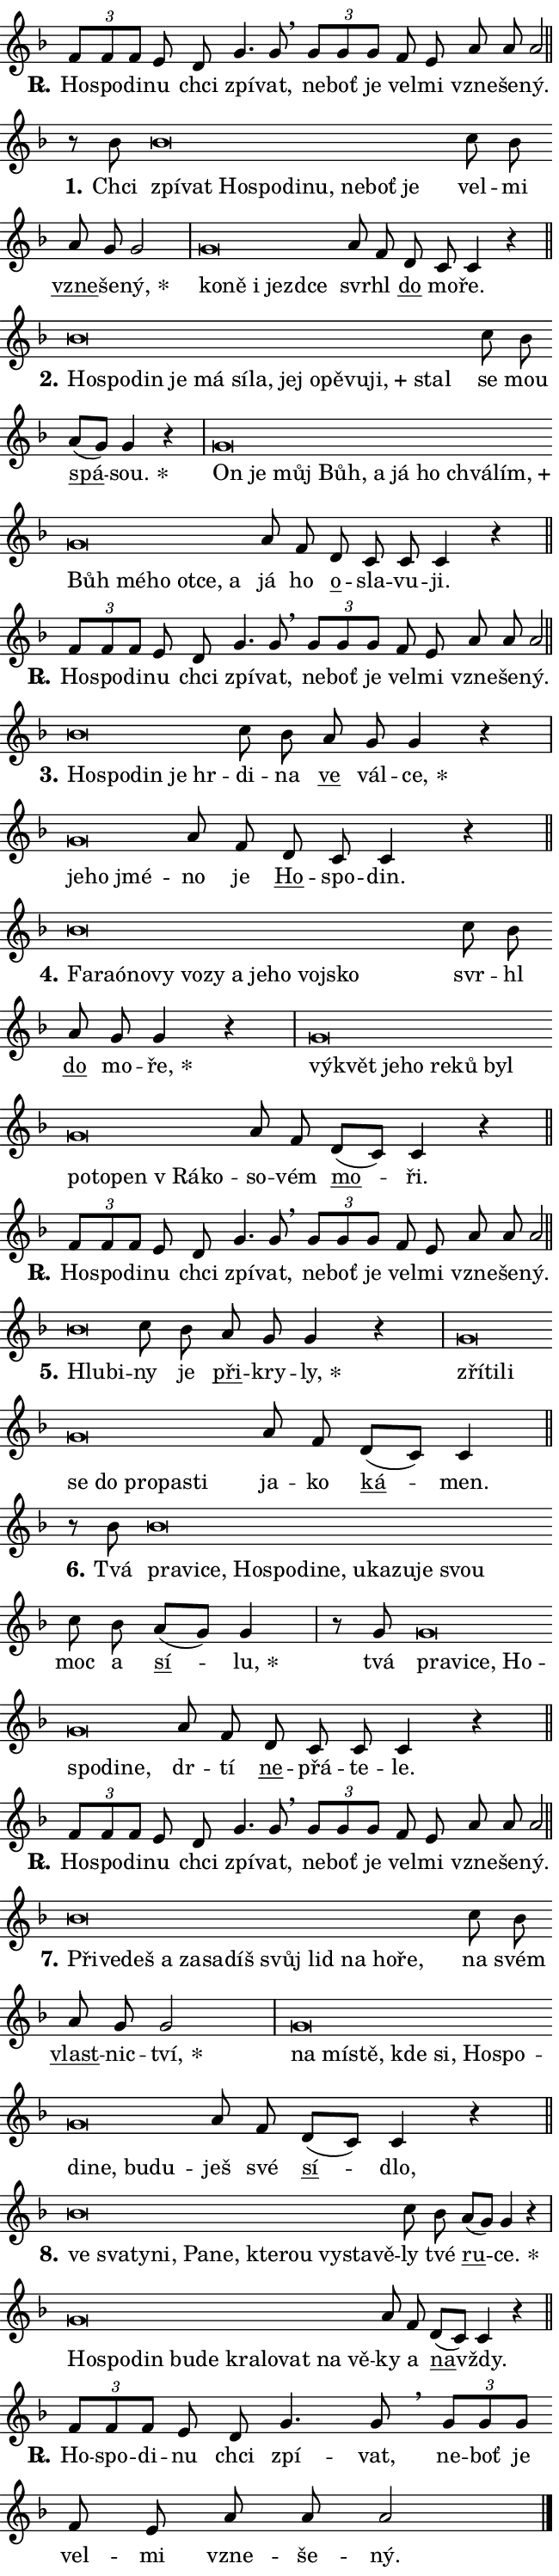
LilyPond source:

\version "2.24.0"
\header { tagline = "" }
\paper {
  indent = 0\cm
  top-margin = 0\cm
  right-margin = 0.13\cm % to fit lyric hyphens
  bottom-margin = 0\cm
  left-margin = 0\cm
  paper-width = 11\cm
  page-breaking = #ly:one-page-breaking
  system-system-spacing.basic-distance = #11
  score-system-spacing.basic-distance = #11
  ragged-last = ##f
}


%% Author: Thomas Morley
%% https://lists.gnu.org/archive/html/lilypond-user/2020-05/msg00002.html
#(define (line-position grob)
"Returns position of @var[grob} in current system:
   @code{'start}, if at first time-step
   @code{'end}, if at last time-step
   @code{'middle} otherwise
"
  (let* ((col (ly:item-get-column grob))
         (ln (ly:grob-object col 'left-neighbor))
         (rn (ly:grob-object col 'right-neighbor))
         (col-to-check-left (if (ly:grob? ln) ln col))
         (col-to-check-right (if (ly:grob? rn) rn col))
         (break-dir-left
           (and
             (ly:grob-property col-to-check-left 'non-musical #f)
             (ly:item-break-dir col-to-check-left)))
         (break-dir-right
           (and
             (ly:grob-property col-to-check-right 'non-musical #f)
             (ly:item-break-dir col-to-check-right))))
        (cond ((eqv? 1 break-dir-left) 'start)
              ((eqv? -1 break-dir-right) 'end)
              (else 'middle))))

#(define (tranparent-at-line-position vctor)
  (lambda (grob)
  "Relying on @code{line-position} select the relevant enry from @var{vctor}.
Used to determine transparency,"
    (case (line-position grob)
      ((end) (not (vector-ref vctor 0)))
      ((middle) (not (vector-ref vctor 1)))
      ((start) (not (vector-ref vctor 2))))))

noteHeadBreakVisibility =
#(define-music-function (break-visibility)(vector?)
"Makes @code{NoteHead}s transparent relying on @var{break-visibility}"
#{
  \override NoteHead.transparent =
    #(tranparent-at-line-position break-visibility)
#})

#(define delete-ledgers-for-transparent-note-heads
  (lambda (grob)
    "Reads whether a @code{NoteHead} is transparent.
If so this @code{NoteHead} is removed from @code{'note-heads} from
@var{grob}, which is supposed to be @code{LedgerLineSpanner}.
As a result ledgers are not printed for this @code{NoteHead}"
    (let* ((nhds-array (ly:grob-object grob 'note-heads))
           (nhds-list
             (if (ly:grob-array? nhds-array)
                 (ly:grob-array->list nhds-array)
                 '()))
           ;; Relies on the transparent-property being done before
           ;; Staff.LedgerLineSpanner.after-line-breaking is executed.
           ;; This is fragile ...
           (to-keep
             (remove
               (lambda (nhd)
                 (ly:grob-property nhd 'transparent #f))
               nhds-list)))
      ;; TODO find a better method to iterate over grob-arrays, similiar
      ;; to filter/remove etc for lists
      ;; For now rebuilt from scratch
      (set! (ly:grob-object grob 'note-heads)  '())
      (for-each
        (lambda (nhd)
          (ly:pointer-group-interface::add-grob grob 'note-heads nhd))
        to-keep))))

squashNotes = {
  \override NoteHead.X-extent = #'(-0.2 . 0.2)
  \override NoteHead.Y-extent = #'(-0.75 . 0)
  \override NoteHead.stencil =
    #(lambda (grob)
       (let ((pos (ly:grob-property grob 'staff-position)))
         (begin
           (if (< pos -7) (display "ERROR: Lower brevis then expected\n") (display ""))
           (if (<= pos -6) ly:text-interface::print ly:note-head::print))))
}
unSquashNotes = {
  \revert NoteHead.X-extent
  \revert NoteHead.Y-extent
  \revert NoteHead.stencil
}

hideNotes = \noteHeadBreakVisibility #begin-of-line-visible
unHideNotes = \noteHeadBreakVisibility #all-visible

% work-around for resetting accidentals
% https://lilypond.org/doc/v2.23/Documentation/notation/displaying-rhythms#unmetered-music
cadenzaMeasure = {
  \cadenzaOff
  \partial 1024 s1024
  \cadenzaOn
}

#(define-markup-command (accent layout props text) (markup?)
  "Underline accented syllable"
  (interpret-markup layout props
    #{\markup \override #'(offset . 4.3) \underline { #text }#}))

responsum = \markup \concat {
  "R" \hspace #-1.05 \path #0.1 #'((moveto 0 0.07) (lineto 0.9 0.8)) \hspace #0.05 "."
}

spaceSize = #0.6828661417322834 % exact space size for TeX Gyre Schola

\layout {
  \context {
    \Staff
    \remove "Time_signature_engraver"
    \override LedgerLineSpanner.after-line-breaking = #delete-ledgers-for-transparent-note-heads
  }
  \context {
    \Lyrics {
      \override LyricSpace.minimum-distance = \spaceSize
      \override LyricText.font-name = #"TeX Gyre Schola"
      \override LyricText.font-size = 1
      \override StanzaNumber.font-name = #"TeX Gyre Schola Bold"
      \override StanzaNumber.font-size = 1
    }
  }
  \context {
    \Score 
    \override NoteHead.text =
      #(lambda (grob) 
        (let ((pos (ly:grob-property grob 'staff-position)))
          #{\markup {
            \combine
              \halign #-0.55 \raise #(if (= pos -6) 0 0.5) \override #'(thickness . 2) \draw-line #'(3.2 . 0)
              \musicglyph "noteheads.sM1"
          }#}))
  }
}

% magnetic-lyrics.ily
%
%   written by
%     Jean Abou Samra <jean@abou-samra.fr>
%     Werner Lemberg <wl@gnu.org>
%
%   adapted by
%     Jiri Hon <jiri.hon@gmail.com>
%
% Version 2022-Apr-15

% https://www.mail-archive.com/lilypond-user@gnu.org/msg149350.html

#(define (Left_hyphen_pointer_engraver context)
   "Collect syllable-hyphen-syllable occurrences in lyrics and store
them in properties.  This engraver only looks to the left.  For
example, if the lyrics input is @code{foo -- bar}, it does the
following.

@itemize @bullet
@item
Set the @code{text} property of the @code{LyricHyphen} grob between
@q{foo} and @q{bar} to @code{foo}.

@item
Set the @code{left-hyphen} property of the @code{LyricText} grob with
text @q{foo} to the @code{LyricHyphen} grob between @q{foo} and
@q{bar}.
@end itemize

Use this auxiliary engraver in combination with the
@code{lyric-@/text::@/apply-@/magnetic-@/offset!} hook."
   (let ((hyphen #f)
         (text #f))
     (make-engraver
      (acknowledgers
       ((lyric-syllable-interface engraver grob source-engraver)
        (set! text grob)))
      (end-acknowledgers
       ((lyric-hyphen-interface engraver grob source-engraver)
        ;(when (not (grob::has-interface grob 'lyric-space-interface))
          (set! hyphen grob)));)
      ((stop-translation-timestep engraver)
       (when (and text hyphen)
         (ly:grob-set-object! text 'left-hyphen hyphen))
       (set! text #f)
       (set! hyphen #f)))))

#(define (lyric-text::apply-magnetic-offset! grob)
   "If the space between two syllables is less than the value in
property @code{LyricText@/.details@/.squash-threshold}, move the right
syllable to the left so that it gets concatenated with the left
syllable.

Use this function as a hook for
@code{LyricText@/.after-@/line-@/breaking} if the
@code{Left_@/hyphen_@/pointer_@/engraver} is active."
   (let ((hyphen (ly:grob-object grob 'left-hyphen #f)))
     (when hyphen
       (let ((left-text (ly:spanner-bound hyphen LEFT)))
         (when (grob::has-interface left-text 'lyric-syllable-interface)
           (let* ((common (ly:grob-common-refpoint grob left-text X))
                  (this-x-ext (ly:grob-extent grob common X))
                  (left-x-ext
                   (begin
                     ;; Trigger magnetism for left-text.
                     (ly:grob-property left-text 'after-line-breaking)
                     (ly:grob-extent left-text common X)))
                  ;; `delta` is the gap width between two syllables.
                  (delta (- (interval-start this-x-ext)
                            (interval-end left-x-ext)))
                  (details (ly:grob-property grob 'details))
                  (threshold (assoc-get 'squash-threshold details 0.2)))
             (when (< delta threshold)
               (let* (;; We have to manipulate the input text so that
                      ;; ligatures crossing syllable boundaries are not
                      ;; disabled.  For languages based on the Latin
                      ;; script this is essentially a beautification.
                      ;; However, for non-Western scripts it can be a
                      ;; necessity.
                      (lt (ly:grob-property left-text 'text))
                      (rt (ly:grob-property grob 'text))
                      (is-space (grob::has-interface hyphen 'lyric-space-interface))
                      (space (if is-space " " ""))
                      (extra-delta (if is-space spaceSize 0))
                      ;; Append new syllable.
                      (ltrt-space (if (and (string? lt) (string? rt))
                                (string-append lt space rt)
                                (make-concat-markup (list lt space rt))))
                      ;; Right-align `ltrt` to the right side.
                      (ltrt-space-markup (grob-interpret-markup
                               grob
                               (make-translate-markup
                                (cons (interval-length this-x-ext) 0)
                                (make-right-align-markup ltrt-space)))))
                 (begin
                   ;; Don't print `left-text`.
                   (ly:grob-set-property! left-text 'stencil #f)
                   ;; Set text and stencil (which holds all collected
                   ;; syllables so far) and shift it to the left.
                   (ly:grob-set-property! grob 'text ltrt-space)
                   (ly:grob-set-property! grob 'stencil ltrt-space-markup)
                   (ly:grob-translate-axis! grob (- (- delta extra-delta)) X))))))))))


#(define (lyric-hyphen::displace-bounds-first grob)
   ;; Make very sure this callback isn't triggered too early.
   (let ((left (ly:spanner-bound grob LEFT))
         (right (ly:spanner-bound grob RIGHT)))
     (ly:grob-property left 'after-line-breaking)
     (ly:grob-property right 'after-line-breaking)
     (ly:lyric-hyphen::print grob)))

squashThreshold = #0.4

\layout {
  \context {
    \Lyrics
    \consists #Left_hyphen_pointer_engraver
    \override LyricText.after-line-breaking =
      #lyric-text::apply-magnetic-offset!
    \override LyricHyphen.stencil = #lyric-hyphen::displace-bounds-first
    \override LyricText.details.squash-threshold = \squashThreshold
    \override LyricHyphen.minimum-distance = 0
    \override LyricHyphen.minimum-length = \squashThreshold
  }
}

squashText = \override LyricText.details.squash-threshold = 9999
unSquashText = \override LyricText.details.squash-threshold = \squashThreshold

leftText = \override LyricText.self-alignment-X = #LEFT
unLeftText = \revert LyricText.self-alignment-X

starOffset = #(lambda (grob) 
                (let ((x_offset (ly:self-alignment-interface::aligned-on-x-parent grob)))
                  (if (= x_offset 0) 0 (+ x_offset 1.2))))

star = #(define-music-function (syllable)(string?)
"Append star separator at the end of a syllable"
#{
  \once \override LyricText.X-offset = #starOffset
  \lyricmode { \markup {
    #syllable
    \override #'((font-name . "TeX Gyre Schola Bold")) \hspace #0.2 \lower #0.65 \larger "*"
  } }
#})

starAccent = #(define-music-function (syllable)(string?)
"Append star separator at the end of a syllable and make accent"
#{
  \once \override LyricText.X-offset = #starOffset
  \lyricmode { \markup {
    \accent #syllable
    \override #'((font-name . "TeX Gyre Schola Bold")) \hspace #0.2 \lower #0.65 \larger "*"
  } }
#})

breath = #(define-music-function (syllable)(string?)
"Append breathing indicator at the end of a syllable"
#{
  \lyricmode { \markup { #syllable "+" } }
#})

optionalBreath = #(define-music-function (syllable)(string?)
"Append optional breathing indicator at the end of a syllable"
#{
  \lyricmode { \markup { #syllable "(+)" } }
#})


\score {
    <<
        \new Voice = "melody" { \cadenzaOn \key f \major \relative { \tuplet 3/2 { f'8[ f f] } e d g4. g8 \breathe \bar "" \tuplet 3/2 { g[ g g] } \bar "" f e \bar "" a a a2 \cadenzaMeasure \bar "||" \break } }
        \new Lyrics \lyricsto "melody" { \lyricmode { \set stanza = \responsum
Ho -- spo -- di -- nu chci zpí -- vat, ne -- boť je vel -- mi vzne -- še -- ný. } }
    >>
    \layout {}
}

\score {
    <<
        \new Voice = "melody" { \cadenzaOn \key f \major \relative { r8 bes' \squashNotes bes\breve*1/16 \hideNotes \breve*1/16 \bar "" \breve*1/16 \bar "" \breve*1/16 \bar "" \breve*1/16 \bar "" \breve*1/16 \bar "" \breve*1/16 \bar "" \breve*1/16 \breve*1/16 \bar "" \unHideNotes \unSquashNotes c8 bes \bar "" a g g2 \cadenzaMeasure \bar "|" \squashNotes g\breve*1/16 \hideNotes \breve*1/16 \bar "" \breve*1/16 \bar "" \breve*1/16 \breve*1/16 \bar "" \unHideNotes \unSquashNotes a8 f \bar "" d c c4 r \cadenzaMeasure \bar "||" \break } }
        \new Lyrics \lyricsto "melody" { \lyricmode { \set stanza = "1."
Chci \leftText zpí -- \squashText vat Ho -- spo -- di -- nu, ne -- boť je \unLeftText \unSquashText vel -- mi \markup \accent vzne -- še -- \star ný, \leftText ko -- \squashText ně i jezd -- ce \unLeftText \unSquashText svr -- hl \markup \accent do mo -- ře. } }
    >>
    \layout {}
}

\score {
    <<
        \new Voice = "melody" { \cadenzaOn \key f \major \relative { \squashNotes bes'\breve*1/16 \hideNotes \breve*1/16 \bar "" \breve*1/16 \bar "" \breve*1/16 \bar "" \breve*1/16 \bar "" \breve*1/16 \bar "" \breve*1/16 \bar "" \breve*1/16 \bar "" \breve*1/16 \bar "" \breve*1/16 \bar "" \breve*1/16 \bar "" \breve*1/16 \breve*1/16 \bar "" \unHideNotes \unSquashNotes c8 bes \bar "" a[( g)] g4 r \cadenzaMeasure \bar "|" \squashNotes g\breve*1/16 \hideNotes \breve*1/16 \bar "" \breve*1/16 \bar "" \breve*1/16 \bar "" \breve*1/16 \bar "" \breve*1/16 \bar "" \breve*1/16 \bar "" \breve*1/16 \bar "" \breve*1/16 \bar "" \breve*1/16 \bar "" \breve*1/16 \bar "" \breve*1/16 \bar "" \breve*1/16 \bar "" \breve*1/16 \breve*1/16 \bar "" \unHideNotes \unSquashNotes a8 f \bar "" d c c c4 r \cadenzaMeasure \bar "||" \break } }
        \new Lyrics \lyricsto "melody" { \lyricmode { \set stanza = "2."
\leftText Ho -- \squashText spo -- din je má sí -- la, jej o -- pě -- vu -- \breath "ji," stal \unLeftText \unSquashText se mou \markup \accent spá -- \star sou. \leftText On \squashText je můj Bůh, a já ho chvá -- \breath "lím," Bůh mé -- ho ot -- ce, a \unLeftText \unSquashText já ho \markup \accent o -- sla -- vu -- ji. } }
    >>
    \layout {}
}

\score {
    <<
        \new Voice = "melody" { \cadenzaOn \key f \major \relative { \tuplet 3/2 { f'8[ f f] } e d g4. g8 \breathe \bar "" \tuplet 3/2 { g[ g g] } \bar "" f e \bar "" a a a2 \cadenzaMeasure \bar "||" \break } }
        \new Lyrics \lyricsto "melody" { \lyricmode { \set stanza = \responsum
Ho -- spo -- di -- nu chci zpí -- vat, ne -- boť je vel -- mi vzne -- še -- ný. } }
    >>
    \layout {}
}

\score {
    <<
        \new Voice = "melody" { \cadenzaOn \key f \major \relative { \squashNotes bes'\breve*1/16 \hideNotes \breve*1/16 \bar "" \breve*1/16 \bar "" \breve*1/16 \breve*1/16 \bar "" \unHideNotes \unSquashNotes c8 bes \bar "" a g g4 r \cadenzaMeasure \bar "|" \squashNotes g\breve*1/16 \hideNotes \breve*1/16 \breve*1/16 \bar "" \unHideNotes \unSquashNotes a8 f \bar "" d c c4 r \cadenzaMeasure \bar "||" \break } }
        \new Lyrics \lyricsto "melody" { \lyricmode { \set stanza = "3."
\leftText Ho -- \squashText spo -- din je hr -- \unLeftText \unSquashText di -- na \markup \accent ve vál -- \star ce, \leftText je -- \squashText ho jmé -- \unLeftText \unSquashText no je \markup \accent Ho -- spo -- din. } }
    >>
    \layout {}
}

\score {
    <<
        \new Voice = "melody" { \cadenzaOn \key f \major \relative { \squashNotes bes'\breve*1/16 \hideNotes \breve*1/16 \bar "" \breve*1/16 \bar "" \breve*1/16 \bar "" \breve*1/16 \bar "" \breve*1/16 \bar "" \breve*1/16 \bar "" \breve*1/16 \bar "" \breve*1/16 \bar "" \breve*1/16 \breve*1/16 \bar "" \unHideNotes \unSquashNotes c8 bes \bar "" a g g4 r \cadenzaMeasure \bar "|" \squashNotes g\breve*1/16 \hideNotes \breve*1/16 \bar "" \breve*1/16 \bar "" \breve*1/16 \bar "" \breve*1/16 \bar "" \breve*1/16 \bar "" \breve*1/16 \bar "" \breve*1/16 \bar "" \breve*1/16 \bar "" \breve*1/16 \bar "" \breve*1/16 \breve*1/16 \bar "" \unHideNotes \unSquashNotes a8 f \bar "" d[( c)] c4 r \cadenzaMeasure \bar "||" \break } }
        \new Lyrics \lyricsto "melody" { \lyricmode { \set stanza = "4."
\leftText Fa -- \squashText raó -- no -- vy vo -- zy a je -- ho voj -- sko \unLeftText \unSquashText svr -- hl \markup \accent do mo -- \star ře, \leftText vý -- \squashText květ je -- ho re -- ků byl po -- to -- pen "v Rá" -- ko -- \unLeftText \unSquashText so -- vém \markup \accent mo -- ři. } }
    >>
    \layout {}
}

\score {
    <<
        \new Voice = "melody" { \cadenzaOn \key f \major \relative { \tuplet 3/2 { f'8[ f f] } e d g4. g8 \breathe \bar "" \tuplet 3/2 { g[ g g] } \bar "" f e \bar "" a a a2 \cadenzaMeasure \bar "||" \break } }
        \new Lyrics \lyricsto "melody" { \lyricmode { \set stanza = \responsum
Ho -- spo -- di -- nu chci zpí -- vat, ne -- boť je vel -- mi vzne -- še -- ný. } }
    >>
    \layout {}
}

\score {
    <<
        \new Voice = "melody" { \cadenzaOn \key f \major \relative { \squashNotes bes'\breve*1/16 \hideNotes \breve*1/16 \bar "" \unHideNotes \unSquashNotes c8 bes \bar "" a g g4 r \cadenzaMeasure \bar "|" \squashNotes g\breve*1/16 \hideNotes \breve*1/16 \bar "" \breve*1/16 \bar "" \breve*1/16 \bar "" \breve*1/16 \bar "" \breve*1/16 \bar "" \breve*1/16 \breve*1/16 \bar "" \unHideNotes \unSquashNotes a8 f \bar "" d[( c)] c4 \cadenzaMeasure \bar "||" \break } }
        \new Lyrics \lyricsto "melody" { \lyricmode { \set stanza = "5."
\leftText Hlu -- \squashText bi -- \unLeftText \unSquashText ny je \markup \accent při -- kry -- \star ly, \leftText zří -- \squashText ti -- li se do pro -- pa -- sti \unLeftText \unSquashText ja -- ko \markup \accent ká -- men. } }
    >>
    \layout {}
}

\score {
    <<
        \new Voice = "melody" { \cadenzaOn \key f \major \relative { r8 bes' \squashNotes bes\breve*1/16 \hideNotes \breve*1/16 \bar "" \breve*1/16 \bar "" \breve*1/16 \bar "" \breve*1/16 \bar "" \breve*1/16 \bar "" \breve*1/16 \bar "" \breve*1/16 \bar "" \breve*1/16 \bar "" \breve*1/16 \bar "" \breve*1/16 \breve*1/16 \bar "" \unHideNotes \unSquashNotes c8 bes \bar "" a[( g)] g4 \cadenzaMeasure \bar "|" r8 g \squashNotes g\breve*1/16 \hideNotes \breve*1/16 \bar "" \breve*1/16 \bar "" \breve*1/16 \bar "" \breve*1/16 \bar "" \breve*1/16 \breve*1/16 \bar "" \unHideNotes \unSquashNotes a8 f \bar "" d c c c4 r \cadenzaMeasure \bar "||" \break } }
        \new Lyrics \lyricsto "melody" { \lyricmode { \set stanza = "6."
Tvá \leftText pra -- \squashText vi -- ce, Ho -- spo -- di -- ne, u -- ka -- zu -- je svou \unLeftText \unSquashText moc a \markup \accent sí -- \star lu, tvá \leftText pra -- \squashText vi -- ce, Ho -- spo -- di -- ne, \unLeftText \unSquashText dr -- tí \markup \accent ne -- přá -- te -- le. } }
    >>
    \layout {}
}

\score {
    <<
        \new Voice = "melody" { \cadenzaOn \key f \major \relative { \tuplet 3/2 { f'8[ f f] } e d g4. g8 \breathe \bar "" \tuplet 3/2 { g[ g g] } \bar "" f e \bar "" a a a2 \cadenzaMeasure \bar "||" \break } }
        \new Lyrics \lyricsto "melody" { \lyricmode { \set stanza = \responsum
Ho -- spo -- di -- nu chci zpí -- vat, ne -- boť je vel -- mi vzne -- še -- ný. } }
    >>
    \layout {}
}

\score {
    <<
        \new Voice = "melody" { \cadenzaOn \key f \major \relative { \squashNotes bes'\breve*1/16 \hideNotes \breve*1/16 \bar "" \breve*1/16 \bar "" \breve*1/16 \bar "" \breve*1/16 \bar "" \breve*1/16 \bar "" \breve*1/16 \bar "" \breve*1/16 \bar "" \breve*1/16 \bar "" \breve*1/16 \bar "" \breve*1/16 \breve*1/16 \bar "" \unHideNotes \unSquashNotes c8 bes \bar "" a g g2 \cadenzaMeasure \bar "|" \squashNotes g\breve*1/16 \hideNotes \breve*1/16 \bar "" \breve*1/16 \bar "" \breve*1/16 \bar "" \breve*1/16 \bar "" \breve*1/16 \bar "" \breve*1/16 \bar "" \breve*1/16 \bar "" \breve*1/16 \bar "" \breve*1/16 \breve*1/16 \bar "" \unHideNotes \unSquashNotes a8 f \bar "" d[( c)] c4 r \cadenzaMeasure \bar "||" \break } }
        \new Lyrics \lyricsto "melody" { \lyricmode { \set stanza = "7."
\leftText Při -- \squashText ve -- deš a za -- sa -- díš svůj lid na ho -- ře, \unLeftText \unSquashText na svém \markup \accent vlast -- nic -- \star tví, \leftText na \squashText mí -- stě, kde si, Ho -- spo -- di -- ne, bu -- du -- \unLeftText \unSquashText ješ své \markup \accent sí -- dlo, } }
    >>
    \layout {}
}

\score {
    <<
        \new Voice = "melody" { \cadenzaOn \key f \major \relative { \squashNotes bes'\breve*1/16 \hideNotes \breve*1/16 \bar "" \breve*1/16 \bar "" \breve*1/16 \bar "" \breve*1/16 \bar "" \breve*1/16 \bar "" \breve*1/16 \bar "" \breve*1/16 \bar "" \breve*1/16 \bar "" \breve*1/16 \breve*1/16 \bar "" \unHideNotes \unSquashNotes c8 bes \bar "" a[( g)] g4 r \cadenzaMeasure \bar "|" \squashNotes g\breve*1/16 \hideNotes \breve*1/16 \bar "" \breve*1/16 \bar "" \breve*1/16 \bar "" \breve*1/16 \bar "" \breve*1/16 \bar "" \breve*1/16 \bar "" \breve*1/16 \bar "" \breve*1/16 \breve*1/16 \bar "" \unHideNotes \unSquashNotes a8 f \bar "" d[( c)] c4 r \cadenzaMeasure \bar "||" \break } }
        \new Lyrics \lyricsto "melody" { \lyricmode { \set stanza = "8."
\leftText ve \squashText sva -- ty -- ni, Pa -- ne, kte -- rou vy -- sta -- vě -- \unLeftText \unSquashText ly tvé \markup \accent ru -- \star ce. \leftText Ho -- \squashText spo -- din bu -- de kra -- lo -- vat na vě -- \unLeftText \unSquashText ky a \markup \accent na -- vždy. } }
    >>
    \layout {}
}

\score {
    <<
        \new Voice = "melody" { \cadenzaOn \key f \major \relative { \tuplet 3/2 { f'8[ f f] } e d g4. g8 \breathe \bar "" \tuplet 3/2 { g[ g g] } \bar "" f e \bar "" a a a2 \cadenzaMeasure \bar "||" \break } \bar "|." }
        \new Lyrics \lyricsto "melody" { \lyricmode { \set stanza = \responsum
Ho -- spo -- di -- nu chci zpí -- vat, ne -- boť je vel -- mi vzne -- še -- ný. } }
    >>
    \layout {}
}
